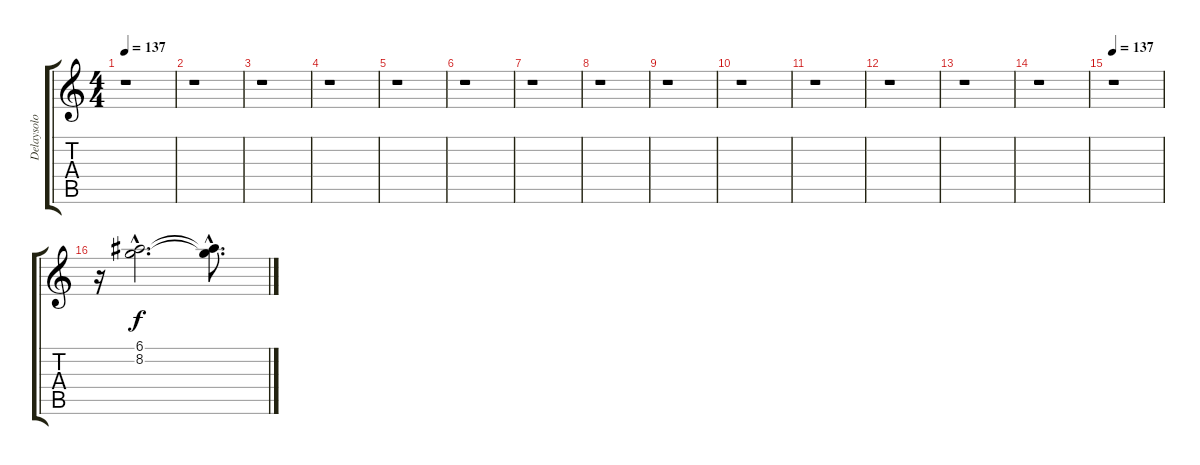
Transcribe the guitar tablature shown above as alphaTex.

\track ("Delaysolo" "Delaysolo") {instrument distortionguitar}
\staff {score tabs}
\tuning (E4 B3 G3 D3 A2 E2) {hide}
\ts (4 4)
\tempo 137
\clef g2
\ks c
r.1{dy f} |
r.1 |
r.1 |
r.1 |
r.1 |
r.1 |
r.1 |
r.1 |
r.1 |
r.1 |
r.1 |
r.1 |
r.1 |
r.1 |
\tempo 137
r.1 |
r.16 (6.1{hac} 8.2{hac}).2{d} (6.1{hac t} 8.2{hac t}).8{d}
